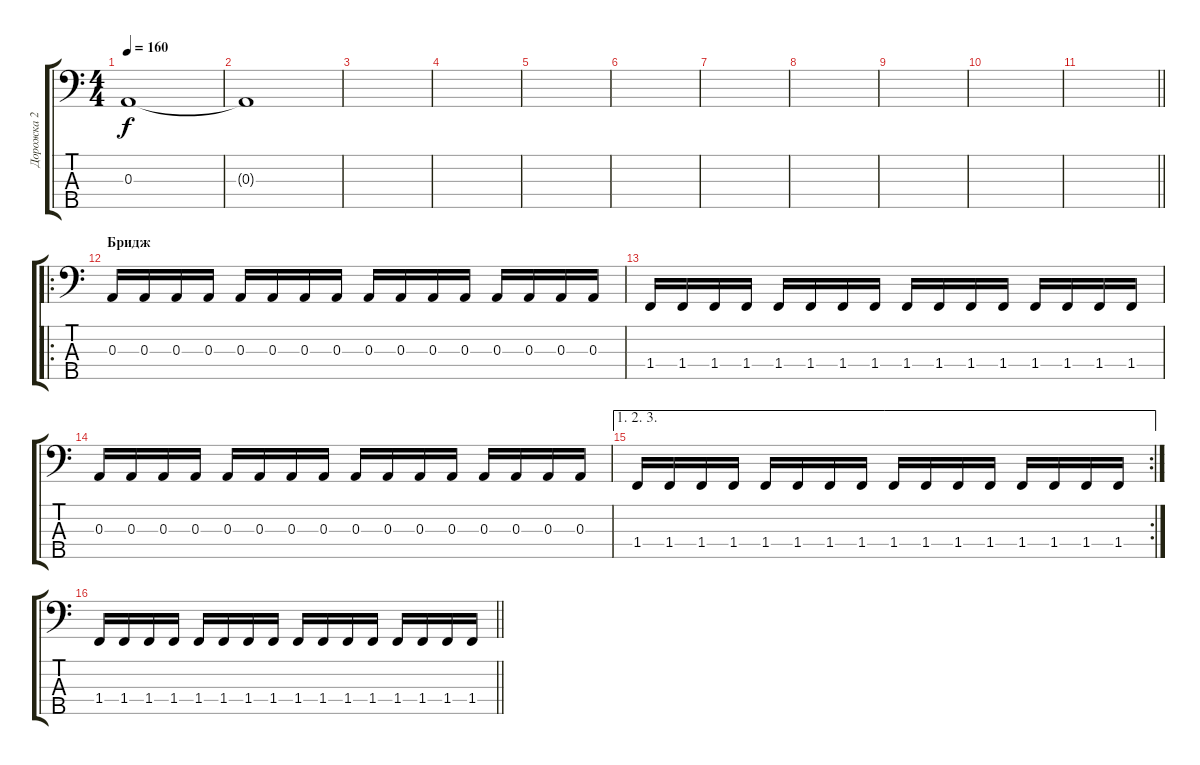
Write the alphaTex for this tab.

\track ("Дорожка 2" "Дорожка 2") {instrument electricbassfinger}
\staff {score tabs}
\tuning (G2 D2 A1 E1 B0) {hide}
\ts (4 4)
\tempo 160
\clef f4
\ks c
0.3{t}.1{dy f} |
0.3{t}.1 |
|
|
|
|
|
|
|
|
\barLineRight lightlight
|
\ro
\section ("" "Бридж")
0.3.16 0.3.16 0.3.16 0.3.16 0.3.16 0.3.16 0.3.16 0.3.16 0.3.16 0.3.16 0.3.16 0.3.16 0.3.16 0.3.16 0.3.16 0.3.16 |
1.4.16 1.4.16 1.4.16 1.4.16 1.4.16 1.4.16 1.4.16 1.4.16 1.4.16 1.4.16 1.4.16 1.4.16 1.4.16 1.4.16 1.4.16 1.4.16 |
0.3.16 0.3.16 0.3.16 0.3.16 0.3.16 0.3.16 0.3.16 0.3.16 0.3.16 0.3.16 0.3.16 0.3.16 0.3.16 0.3.16 0.3.16 0.3.16 |
\ae (1 2 3)
\rc 2
1.4.16 1.4.16 1.4.16 1.4.16 1.4.16 1.4.16 1.4.16 1.4.16 1.4.16 1.4.16 1.4.16 1.4.16 1.4.16 1.4.16 1.4.16 1.4.16 |
\barLineRight lightlight
1.4.16 1.4.16 1.4.16 1.4.16 1.4.16 1.4.16 1.4.16 1.4.16 1.4.16 1.4.16 1.4.16 1.4.16 1.4.16 1.4.16 1.4.16 1.4.16
